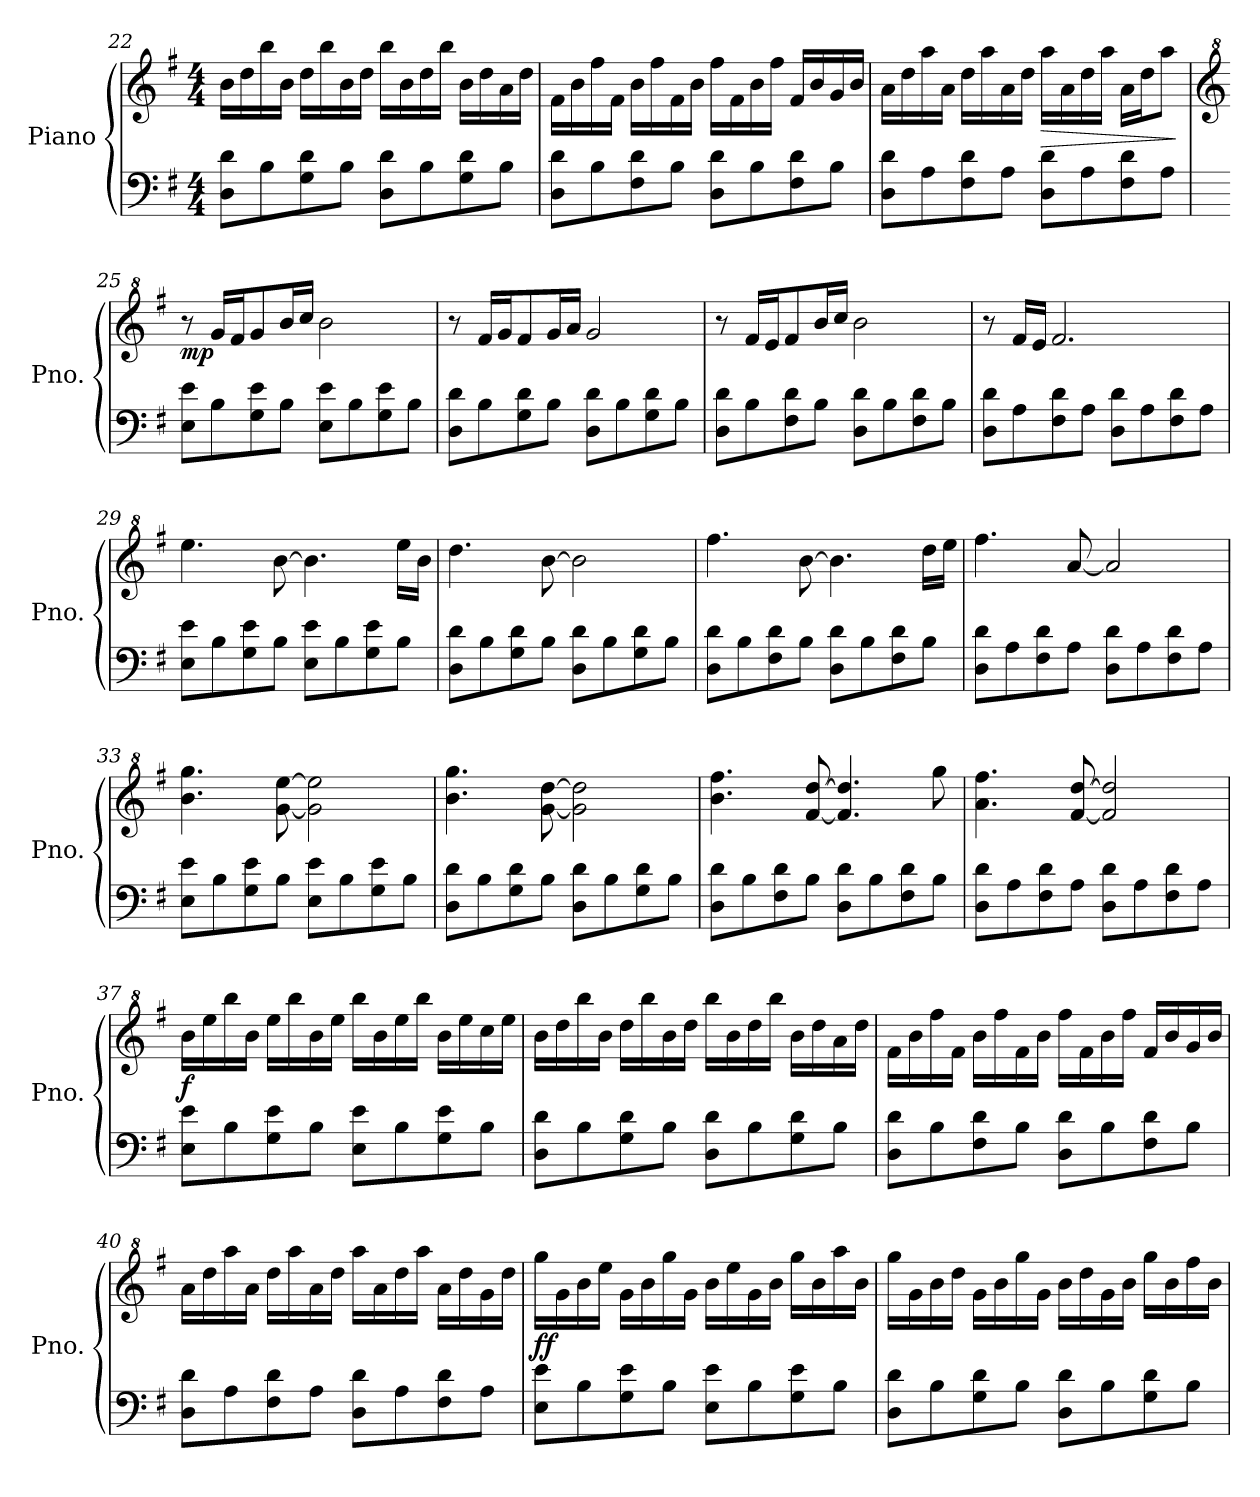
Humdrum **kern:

**kern	**kern	**dynam
*part1	*part1	*part1
*staff2	*staff1	*staff1/2
*I"Piano	*	*
*I'Pno.	*	*
*clefF4	*clefG2	*
*k[f#]	*k[f#]	*
*M4/4	*M4/4	*
=22	=22	=22
8D\ 8d\L	16b\LL	.
.	16dd\	.
8B\	16bb\	.
.	16b\JJ	.
8G\ 8d\	16dd\LL	.
.	16bb\	.
8B\J	16b\	.
.	16dd\JJ	.
8D\ 8d\L	16bb\LL	.
.	16b\	.
8B\	16dd\	.
.	16bb\JJ	.
8G\ 8d\	16b\LL	.
.	16dd\	.
8B\J	16a\	.
.	16dd\JJ	.
!!LO:LB:g=z
=23	=23	=23
8D\ 8d\L	16f#\LL	.
.	16b\	.
8B\	16ff#\	.
.	16f#\JJ	.
8F#\ 8d\	16b\LL	.
.	16ff#\	.
8B\J	16f#\	.
.	16b\JJ	.
8D\ 8d\L	16ff#\LL	.
.	16f#\	.
8B\	16b\	.
.	16ff#\JJ	.
8F#\ 8d\	16f#/LL	.
.	16b/	.
8B\J	16g/	.
.	16b/JJ	.
=24	=24	=24
8D\ 8d\L	16a\LL	.
.	16dd\	.
8A\	16aa\	.
.	16a\JJ	.
8F#\ 8d\	16dd\LL	.
.	16aa\	.
8A\J	16a\	.
.	16dd\JJ	.
!	!	!LO:HP:b
8D\ 8d\L	16aa\LL	>
*	*MM90	*
.	16a\	.
8A\	16dd\	.
*	*MM80	*
.	16aa\JJ	.
8F#\ 8d\	16a\LL	.
*	*MM70	*
.	16dd\J	.
8A\J	8aa\J	.
.	.	]
=25	=25	=25
*	*clefG^2	*
*	*MM96	*
!	!	!LO:DY:b
8E\ 8e\L	8r	mp
8B\	16gg/LL	.
.	16ff#/J	.
8G\ 8e\	8gg/	.
8B\J	16bb/L	.
.	16ccc/JJ	.
8E\ 8e\L	2bb\	.
8B\	.	.
8G\ 8e\	.	.
8B\J	.	.
!!LO:LB:g=z
=26	=26	=26
8D\ 8d\L	8r	.
8B\	16ff#/LL	.
.	16gg/J	.
8G\ 8d\	8ff#/	.
8B\J	16gg/L	.
.	16aa/JJ	.
8D\ 8d\L	2gg/	.
8B\	.	.
8G\ 8d\	.	.
8B\J	.	.
=27	=27	=27
8D\ 8d\L	8r	.
8B\	16ff#/LL	.
.	16ee/J	.
8F#\ 8d\	8ff#/	.
8B\J	16bb/L	.
.	16ccc/JJ	.
8D\ 8d\L	2bb\	.
8B\	.	.
8F#\ 8d\	.	.
8B\J	.	.
=28	=28	=28
8D\ 8d\L	8r	.
8A\	16ff#/LL	.
.	16ee/JJ	.
8F#\ 8d\	2.ff#/	.
8A\J	.	.
8D\ 8d\L	.	.
8A\	.	.
8F#\ 8d\	.	.
8A\J	.	.
=29	=29	=29
8E\ 8e\L	4.eee\	.
8B\	.	.
8G\ 8e\	.	.
8B\J	[8bb\	.
8E\ 8e\L	4.bb\]	.
8B\	.	.
8G\ 8e\	.	.
8B\J	16eee\LL	.
.	16bb\JJ	.
!!LO:LB:g=z
=30	=30	=30
8D\ 8d\L	4.ddd\	.
8B\	.	.
8G\ 8d\	.	.
8B\J	[8bb\	.
8D\ 8d\L	2bb\]	.
8B\	.	.
8G\ 8d\	.	.
8B\J	.	.
=31	=31	=31
8D\ 8d\L	4.fff#\	.
8B\	.	.
8F#\ 8d\	.	.
8B\J	[8bb\	.
8D\ 8d\L	4.bb\]	.
8B\	.	.
8F#\ 8d\	.	.
8B\J	16ddd\LL	.
.	16eee\JJ	.
=32	=32	=32
8D\ 8d\L	4.fff#\	.
8A\	.	.
8F#\ 8d\	.	.
8A\J	[8aa/	.
8D\ 8d\L	2aa/]	.
8A\	.	.
8F#\ 8d\	.	.
8A\J	.	.
=33	=33	=33
8E\ 8e\L	4.bb\ 4.ggg\	.
8B\	.	.
8G\ 8e\	.	.
8B\J	[8gg\ [8eee\	.
8E\ 8e\L	2gg\] 2eee\]	.
8B\	.	.
8G\ 8e\	.	.
8B\J	.	.
!!LO:LB:g=z
=34	=34	=34
8D\ 8d\L	4.bb\ 4.ggg\	.
8B\	.	.
8G\ 8d\	.	.
8B\J	[8gg\ [8ddd\	.
8D\ 8d\L	2gg\] 2ddd\]	.
8B\	.	.
8G\ 8d\	.	.
8B\J	.	.
=35	=35	=35
8D\ 8d\L	4.bb\ 4.fff#\	.
8B\	.	.
8F#\ 8d\	.	.
8B\J	[8ff#/ [8ddd/	.
8D\ 8d\L	4.ff#/] 4.ddd/]	.
8B\	.	.
8F#\ 8d\	.	.
8B\J	8ggg\	.
=36	=36	=36
8D\ 8d\L	4.aa\ 4.fff#\	.
8A\	.	.
8F#\ 8d\	.	.
8A\J	[8ff#/ [8ddd/	.
8D\ 8d\L	2ff#/] 2ddd/]	.
8A\	.	.
8F#\ 8d\	.	.
8A\J	.	.
=37	=37	=37
!	!	!LO:DY:a=2
8E\ 8e\L	16bb\LL	f
.	16eee\	.
8B\	16bbb\	.
.	16bb\JJ	.
8G\ 8e\	16eee\LL	.
.	16bbb\	.
8B\J	16bb\	.
.	16eee\JJ	.
8E\ 8e\L	16bbb\LL	.
.	16bb\	.
8B\	16eee\	.
.	16bbb\JJ	.
8G\ 8e\	16bb\LL	.
.	16eee\	.
8B\J	16ccc\	.
.	16eee\JJ	.
!!LO:PB:g=z
=38	=38	=38
8D\ 8d\L	16bb\LL	.
.	16ddd\	.
8B\	16bbb\	.
.	16bb\JJ	.
8G\ 8d\	16ddd\LL	.
.	16bbb\	.
8B\J	16bb\	.
.	16ddd\JJ	.
8D\ 8d\L	16bbb\LL	.
.	16bb\	.
8B\	16ddd\	.
.	16bbb\JJ	.
8G\ 8d\	16bb\LL	.
.	16ddd\	.
8B\J	16aa\	.
.	16ddd\JJ	.
=39	=39	=39
8D\ 8d\L	16ff#\LL	.
.	16bb\	.
8B\	16fff#\	.
.	16ff#\JJ	.
8F#\ 8d\	16bb\LL	.
.	16fff#\	.
8B\J	16ff#\	.
.	16bb\JJ	.
8D\ 8d\L	16fff#\LL	.
.	16ff#\	.
8B\	16bb\	.
.	16fff#\JJ	.
8F#\ 8d\	16ff#/LL	.
.	16bb/	.
8B\J	16gg/	.
.	16bb/JJ	.
=40	=40	=40
8D\ 8d\L	16aa\LL	.
.	16ddd\	.
8A\	16aaa\	.
.	16aa\JJ	.
8F#\ 8d\	16ddd\LL	.
.	16aaa\	.
8A\J	16aa\	.
.	16ddd\JJ	.
8D\ 8d\L	16aaa\LL	.
.	16aa\	.
8A\	16ddd\	.
.	16aaa\JJ	.
8F#\ 8d\	16aa\LL	.
.	16ddd\	.
8A\J	16gg\	.
.	16ddd\JJ	.
!!LO:LB:g=z
=41	=41	=41
!	!	!LO:DY:b
8E\ 8e\L	16ggg\LL	ff
.	16gg\	.
8B\	16bb\	.
.	16eee\JJ	.
8G\ 8e\	16gg\LL	.
.	16bb\	.
8B\J	16ggg\	.
.	16gg\JJ	.
8E\ 8e\L	16bb\LL	.
.	16eee\	.
8B\	16gg\	.
.	16bb\JJ	.
8G\ 8e\	16ggg\LL	.
.	16bb\	.
8B\J	16aaa\	.
.	16bb\JJ	.
=42	=42	=42
8D\ 8d\L	16ggg\LL	.
.	16gg\	.
8B\	16bb\	.
.	16ddd\JJ	.
8G\ 8d\	16gg\LL	.
.	16bb\	.
8B\J	16ggg\	.
.	16gg\JJ	.
8D\ 8d\L	16bb\LL	.
.	16ddd\	.
8B\	16gg\	.
.	16bb\JJ	.
8G\ 8d\	16ggg\LL	.
.	16bb\	.
8B\J	16fff#\	.
.	16bb\JJ	.
=	=	=
*-	*-	*-
